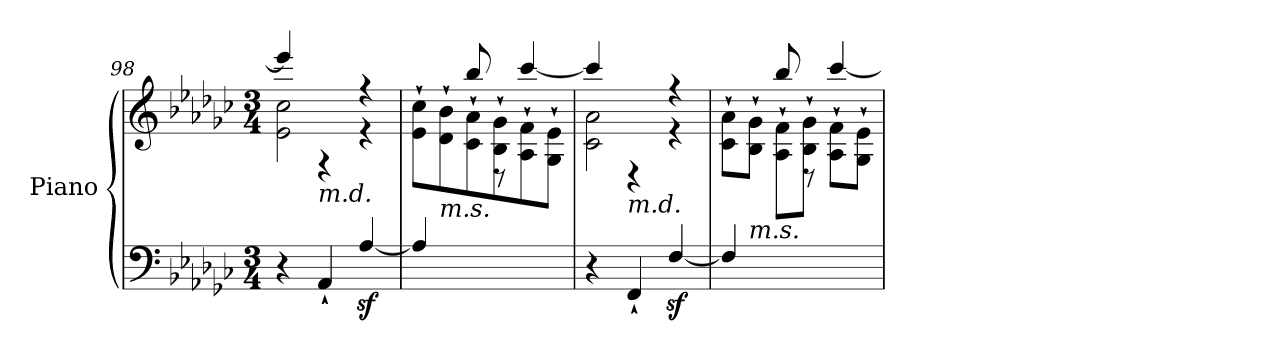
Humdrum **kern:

**kern	**kern
*part1	*part1
*staff2	*staff1
*I"Piano	*
*I'Pno.	*
*clefF4	*clefG2
*k[b-e-a-d-g-c-]	*k[b-e-a-d-g-c-]
*M3/4	*M3/4
=98	=98
*	*^
4r	2e-\ 2cc-\	4eee-/]
!	!	!LO:TX:b:i:t=m.d.
4AA-`/	.	4r
[>4A-z>/	4r	4r
!!LO:LB:g=z	!!
=99	=99	=99
4A-/]	8e-\` 8cc-\`L	4ryy
!	!LO:TX:b:i:t=m.s.	!
.	8d-\` 8b-\`	.
2ryy	8c-\` 8a-\`	8bb-/
.	8B-\` 8g-\`	8r
.	8A-\` 8f\`	[4ccc-/
.	8G-\` 8e-\`J	.
=100	=100	=100
4r	2c-\ 2a-\	4ccc-/]
!	!	!LO:TX:b:i:t=m.d.
4FF`/	.	4r
[>4Fz>/	4r	4r
=101	=101	=101
4F/]	8c-\` 8a-\`L	4ryy
!	!LO:TX:b:i:t=m.s.	!
.	8B-\` 8g-\`J	.
2ryy	8A-\` 8f\`L	8bb-/
.	8B-\` 8g-\`J	8r
.	8A-\` 8f\`L	[4ccc-/
.	8G-\` 8e-\`J	.
*	*v	*v
=	=
*-	*-
